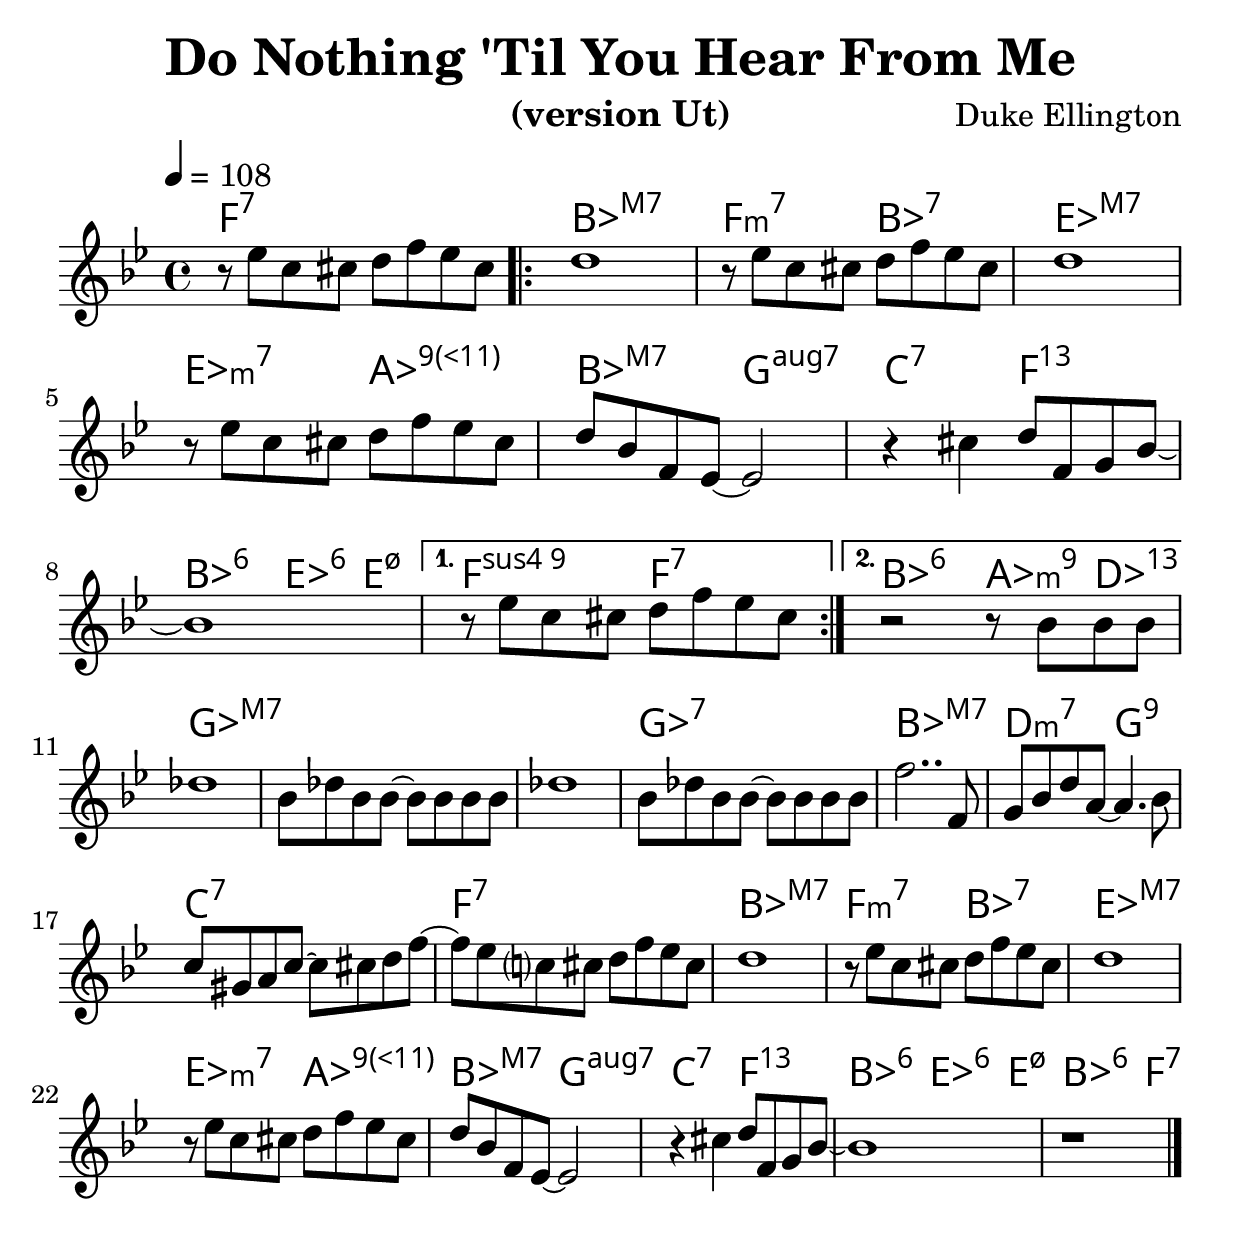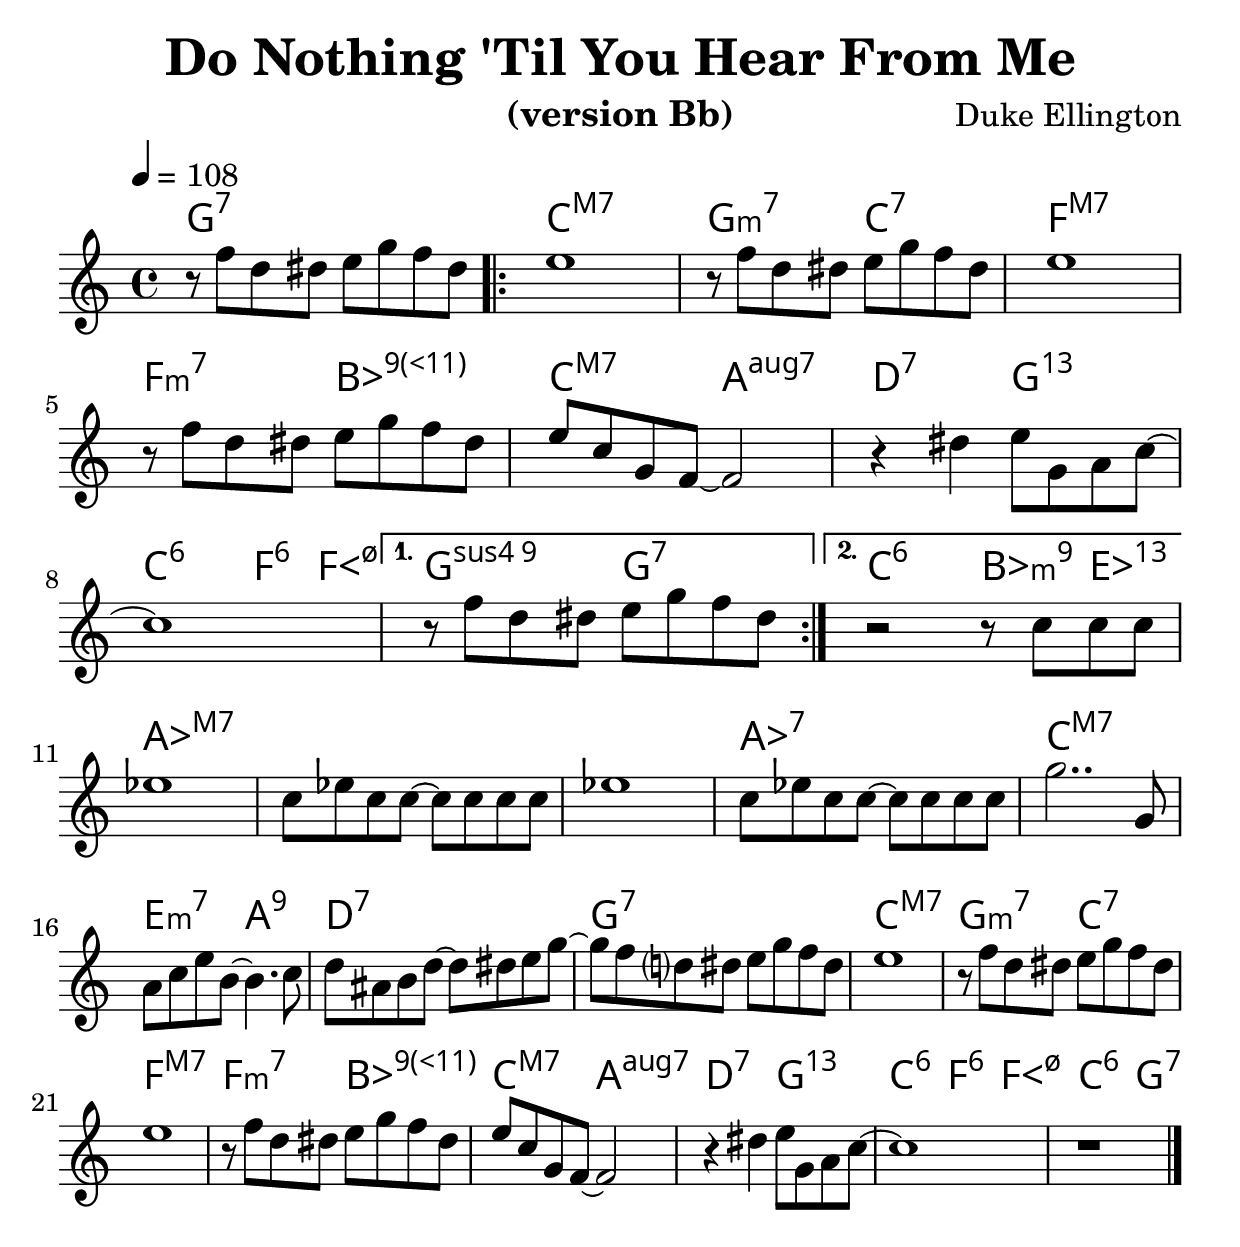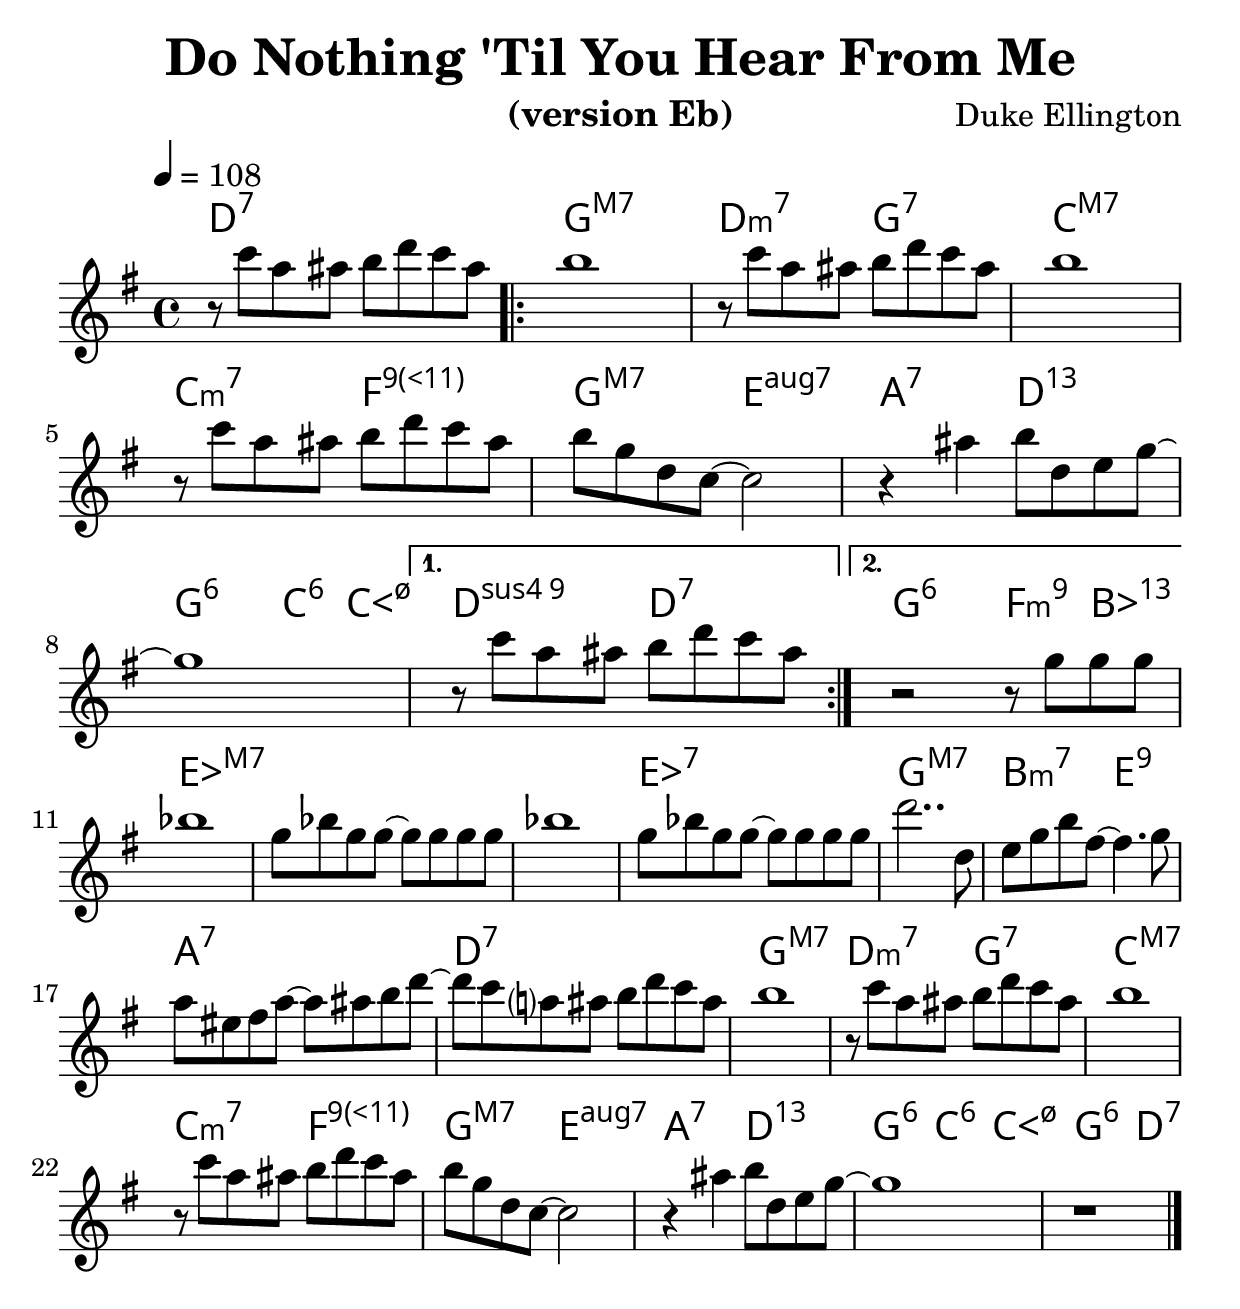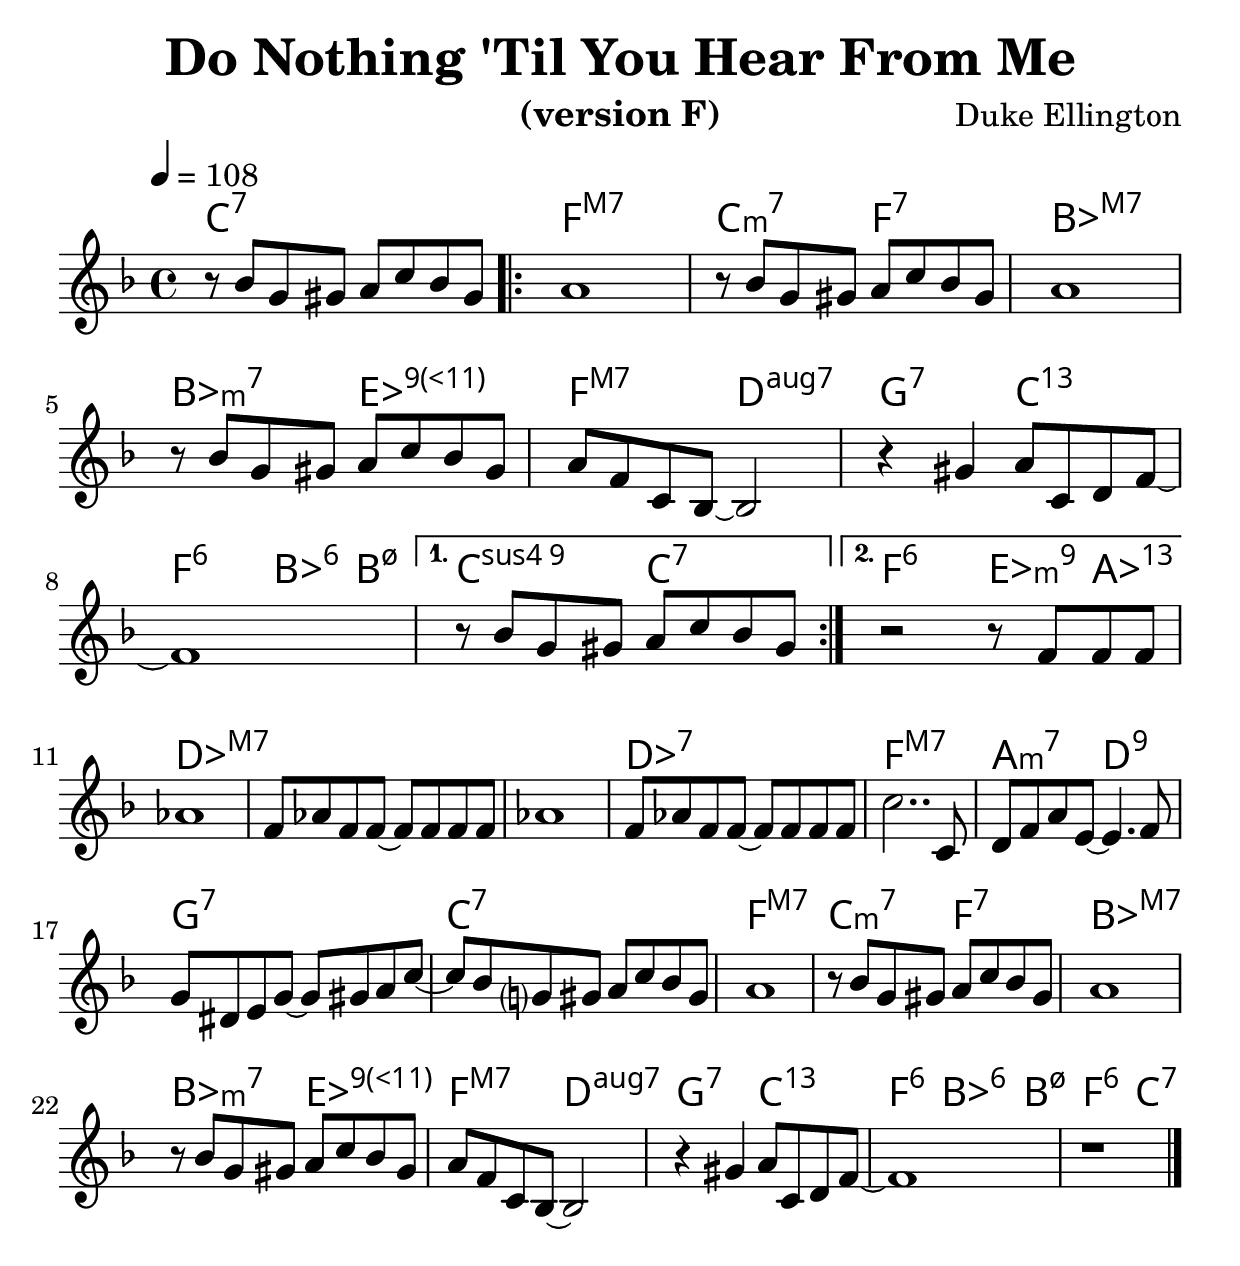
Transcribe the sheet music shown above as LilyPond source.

% Created on Mon Sep 20 15:23:38 CEST 2010
\version "2.22.0"

#(set-global-staff-size 28)
#(set-default-paper-size "a4")

\include "utils/AccordsJazzDefs.ly"

\paper { indent = 0\cm} 

\header {
	title = "Do Nothing 'Til You Hear From Me" 
 	composer = "Duke Ellington"
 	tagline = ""

}


accords = \chords {
	f1:7
	\repeat volta 2 {
	bes:maj7 f2:m7 bes:7 es1:maj7 es2:m7 aes:9.11+
	bes:maj7 g:7.5+ c:7 f:13  bes:6 es4:6 e:m7.5-}
	\alternative{
	{f2:sus9 f:7}
	{bes2:6 aes4:m9 des:13}}
	ges1:maj7 s s ges:7 bes:maj7 d2:m7 g:9 c1:7 f:7
	bes1:maj7 f2:m7 bes:7 es1:maj7 es2:m7 aes:9.11+
	bes:maj7 g:7.5+ c:7 f:13  bes:6 es4:6 e:m7.5- bes2:6 f:7
%	c1:m7.5+.9+ % un accord
%	es:m7 % un deuxième
}

theme = \new Staff {
	\time 4/4
	\tempo 4 = 108 
	\set Staff.midiInstrument = "trumpet"
	\key bes \major
	\clef treble
	\accidentalStyle modern-cautionary
	\relative c' { 	
 % Type notes here 
\compressEmptyMeasures
r8 es' c cis d f es cis
\repeat volta 2 {
d1 r8 es c cis d f es cis d1 r8 es c cis d f es cis
d bes f es~ es2 r4 cis' d8 f, g bes~ bes1}
\alternative {{r8 es c cis d f es cis}
{r2 r8 bes bes bes}}
\break
des1 bes8 des bes bes~ bes bes bes bes
des1 bes8 des bes bes~ bes bes bes bes
f'2.. f,8 g bes d a~ a4. bes8
c gis a c~ c cis d f~
f es c cis d f es cis
d1 r8 es c cis d f es cis d1 r8 es c cis d f es cis
d bes f es~ es2 r4 cis' d8 f, g bes~ bes1 r \bar "|."
%\set Timing.beamExceptions = #'()
%c4^\markup{Essai} cis c cis

%\mark \markup {\musicglyph "scripts.coda" }
%c cis c c \break
%\mark \markup { \column % vspace avant solos si besoin
%  { " " 
%    " " 
%    " "
%  " "
%  " "}
% } 
% c c c c c c c c
	}
}


\include "utils/books.ly"